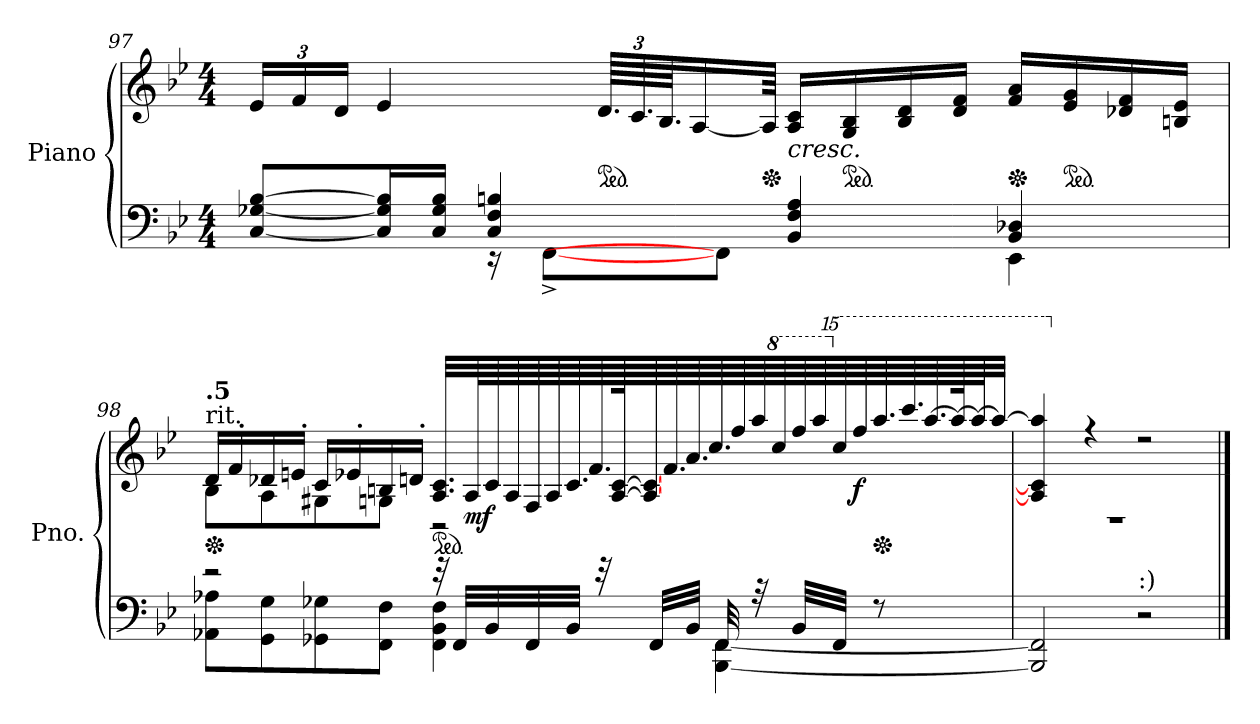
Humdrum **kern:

**kern	**kern	**dynam
*part1	*part1	*part1
*staff2	*staff1	*staff1/2
*I"Piano	*	*
*I'Pno.	*	*
*clefF4	*clefG2	*
*k[b-e-]	*k[b-e-]	*
*M4/4	*M4/4	*
=97	=97	=97
*^	*	*
*	*	*Xbrackettup	*
[8C/ [8G-X/ [8B-/L	4ryy	24e-/LL	.
.	.	24f/	.
.	.	24d/JJ	.
16C/] 16G-/] 16B-/]L	.	4e-/	.
16C/ 16G-/ 16B-/JJ	.	.	.
4C/ 4F/ 4Bn/	16r	.	.
*8ba	*	*	*
.	[8FFF^\L	.	.
*	*	*ped	*
*	*	*MM50	*
.	.	96.d/LLLL	.
.	.	96.c/	.
.	.	96.B-/JJ	.
.	.	[16A/	.
*X8ba	*	*	*
.	8FF\J]	.	.
*	*	*Xped	*
.	.	64A/JJkk]	.
*	*	*MM52	*
!	!	!	!LO:HP:b
!	!	!	!LO:DY:n=1:b=2
!	!	!	!LO:DY:n=2:b
4BB-/ 4F/ 4A/	.	16A/ 16c/LL	< mp mf
*	*	*ped	*
.	8.ryy	16G/ 16B-/	.
*	*	*MM51	*
.	.	16B-/ 16d/	.
.	.	16d/ 16f/JJ	.
*	*	*Xped	*
4BB-/ 4D-X/	4EE-\	16f/ 16a/LL	.
*	*	*ped	*
.	.	16e-/ 16g/	.
.	.	16d-X/ 16f/	.
.	.	16Bn/ 16e-/JJ	.
!!LO:PB:g=z
=98	=98	=98	=98
*8ba	*	*	*
*	*	*Xped	*
*	*	*MM48	*
*	*	*^	*
!	!	!LO:TX:a:t=rit.	!	!
!	!	!LO:TX:a:B:t=.5	!	!
2r	8AAA-X\ 8AA-X\L	16d/LL	8B-\L	.
.	.	16f'/	.	.
.	8GGG\ 8GG\	16d-X/	8A\	.
.	.	16en'/JJ	.	.
*	*	*MM46	*	*
.	8GGG-X\ 8GG-X\	16c/LL	8G#X\	.
.	.	16e-X'/	.	.
*	*	*MM42	*	*
.	8FFF\ 8FF\J	16Bn/	8Gn\J	.
.	.	16dn'/JJ	.	.
*X8ba	*	*	*	*
*	*	*ped	*	*
*	*	*MM38	*	*
!	!	!	!	!LO:DY:b=2
!	!	!	!	!LO:DY:n=1:b
32r	4FF\ 4BB-\ 4F\	32.A/ 32.c/LLL	2r	mf f
32FF/LLL	.	.	.	.
!	!	!	!	!LO:DY:n=2:b
.	.	64A/L	.	mf
32BB-/	.	64c/	.	.
.	.	64A/	.	.
32FF/	.	64F/	.	.
.	.	64A/	.	.
32BB-/JJJ	.	64.c/	.	.
.	.	64.f/	.	.
32r	.	.	.	.
.	.	[128A/ [128c/K	.	.
.	.	64A/_ 64c/_	.	.
32FF/LLL	.	.	.	.
.	.	64.f/	.	.
32BB-/JJJ	.	64.a/	.	.
.	.	64.cc/	.	.
32FF/	[4BBB-\ [4FF\	.	.	.
.	.	64ff/	.	.
32r	.	64aa/	.	.
*	*	*8va	*	*
.	.	64ccc/	.	.
32BB-/LLL	.	64fff/	.	.
.	.	64aaa/	.	.
*	*	*X8va	*	*
*	*	*15ma	*	*
32FF/JJJ	.	64cccc/	.	.
!	!	!	!	!LO:DY:n=3:b
.	.	64ffff/	.	[ f
*	*	*Xped	*	*
8r	.	64.aaaa/	.	.
.	.	64.ccccc/	.	.
.	.	[64.aaaa/	.	.
.	.	128aaaa/K_	.	.
.	.	64aaaa/J_	.	.
.	.	32aaaa/JJJ_	.	.
*v	*v	*	*	*
!!LO:LB:g=z	!!
=99	=99	=99	=99
2BBB-/] 2FF/]	4aa/] 4ccc/] 4aaaa/]	1r	.
*	*X15ma	*	*
.	4r	.	.
!LO:TX:a:t=&colon;)	!	!	!
2r	2r	.	.
*	*v	*v	*
==	==	==
*-	*-	*-
